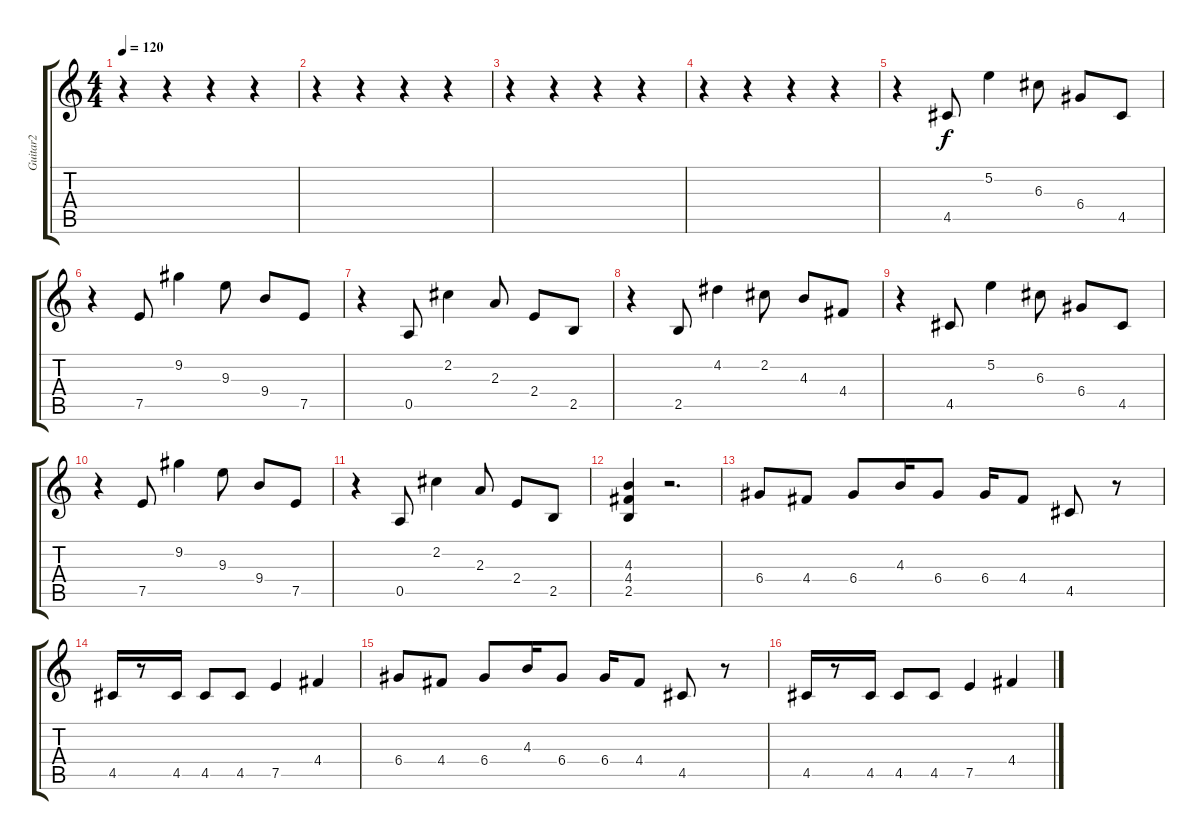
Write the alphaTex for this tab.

\track ("Guitar2" "Guitar2") {instrument overdrivenguitar}
\staff {score tabs}
\tuning (E4 B3 G3 D3 A2 E2) {hide}
\ts (4 4)
\tempo 120
\clef g2
\ks c
r.4{dy f} r.4 r.4 r.4 |
r.4 r.4 r.4 r.4 |
r.4 r.4 r.4 r.4 |
r.4 r.4 r.4 r.4 |
r.4 4.5.8 5.2.4 6.3.8 6.4.8 4.5.8 |
r.4 7.5.8 9.2.4 9.3.8 9.4.8 7.5.8 |
r.4 0.5.8 2.2.4 2.3.8 2.4.8 2.5.8 |
r.4 2.5.8 4.2.4 2.2.8 4.3.8 4.4.8 |
r.4 4.5.8 5.2.4 6.3.8 6.4.8 4.5.8 |
r.4 7.5.8 9.2.4 9.3.8 9.4.8 7.5.8 |
r.4 0.5.8 2.2.4 2.3.8 2.4.8 2.5.8 |
(4.3 4.4 2.5).4 r.2{d} |
6.4.8 4.4.8 6.4.8 4.3.16 6.4.8 6.4.16 4.4.8 4.5.8 r.8 |
4.5.16 r.8 4.5.16 4.5.8 4.5.8 7.5.4 4.4.4 |
6.4.8 4.4.8 6.4.8 4.3.16 6.4.8 6.4.16 4.4.8 4.5.8 r.8 |
4.5.16 r.8 4.5.16 4.5.8 4.5.8 7.5.4 4.4.4
